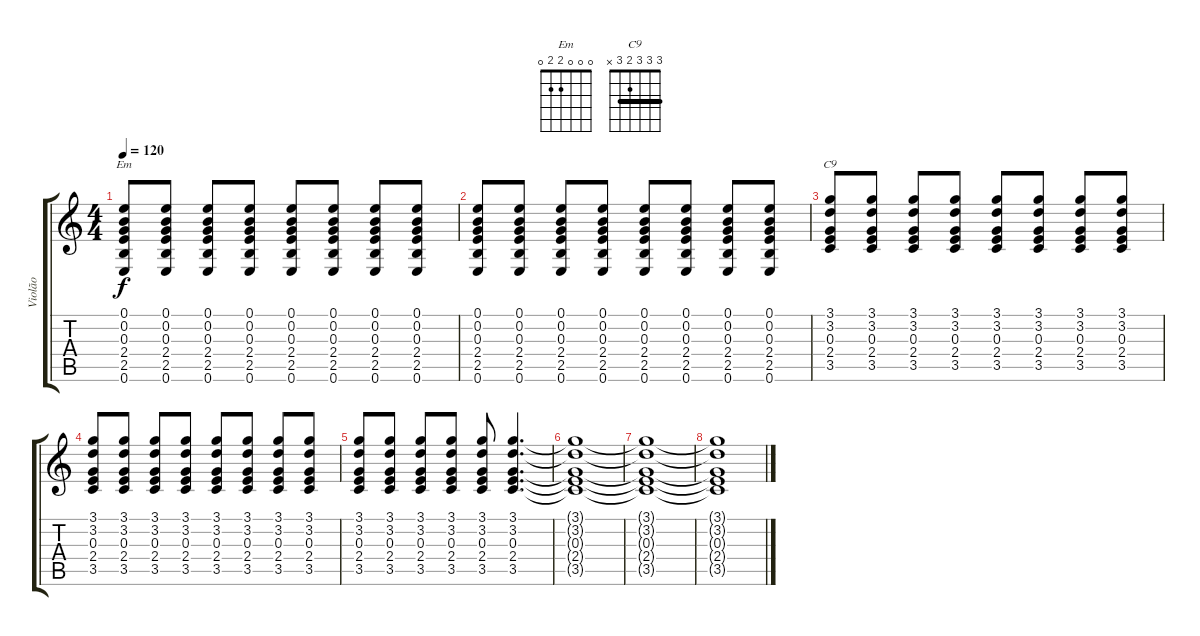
\track ("Violão" "Violão") {instrument acousticguitarsteel}
\staff {score tabs}
\tuning (E4 B3 G3 D3 A2 E2) {hide}
\chord ("Em" 0 0 0 2 2 0)
\chord ("C9" 3 3 3 2 3 x) {barre 3}
\ts (4 4)
\tempo 120
\clef g2
\ks c
(0.1 0.2 0.3 2.4 2.5 0.6).8{ch "Em" dy f} (0.1 0.2 0.3 2.4 2.5 0.6).8 (0.1 0.2 0.3 2.4 2.5 0.6).8 (0.1 0.2 0.3 2.4 2.5 0.6).8 (0.1 0.2 0.3 2.4 2.5 0.6).8 (0.1 0.2 0.3 2.4 2.5 0.6).8 (0.1 0.2 0.3 2.4 2.5 0.6).8 (0.1 0.2 0.3 2.4 2.5 0.6).8 |
(0.1 0.2 0.3 2.4 2.5 0.6).8 (0.1 0.2 0.3 2.4 2.5 0.6).8 (0.1 0.2 0.3 2.4 2.5 0.6).8 (0.1 0.2 0.3 2.4 2.5 0.6).8 (0.1 0.2 0.3 2.4 2.5 0.6).8 (0.1 0.2 0.3 2.4 2.5 0.6).8 (0.1 0.2 0.3 2.4 2.5 0.6).8 (0.1 0.2 0.3 2.4 2.5 0.6).8 |
(3.1 3.2 0.3 2.4 3.5).8{ch "C9"} (3.1 3.2 0.3 2.4 3.5).8 (3.1 3.2 0.3 2.4 3.5).8 (3.1 3.2 0.3 2.4 3.5).8 (3.1 3.2 0.3 2.4 3.5).8 (3.1 3.2 0.3 2.4 3.5).8 (3.1 3.2 0.3 2.4 3.5).8 (3.1 3.2 0.3 2.4 3.5).8 |
(3.1 3.2 0.3 2.4 3.5).8 (3.1 3.2 0.3 2.4 3.5).8 (3.1 3.2 0.3 2.4 3.5).8 (3.1 3.2 0.3 2.4 3.5).8 (3.1 3.2 0.3 2.4 3.5).8 (3.1 3.2 0.3 2.4 3.5).8 (3.1 3.2 0.3 2.4 3.5).8 (3.1 3.2 0.3 2.4 3.5).8 |
(3.1 3.2 0.3 2.4 3.5).8 (3.1 3.2 0.3 2.4 3.5).8 (3.1 3.2 0.3 2.4 3.5).8 (3.1 3.2 0.3 2.4 3.5).8 (3.1 3.2 0.3 2.4 3.5).8 (3.1 3.2 0.3 2.4 3.5).4{d} |
(3.1{t} 3.2{t} 0.3{t} 2.4{t} 3.5{t}).1 |
(3.1{t} 3.2{t} 0.3{t} 2.4{t} 3.5{t}).1 |
(3.1{t} 3.2{t} 0.3{t} 2.4{t} 3.5{t}).1
